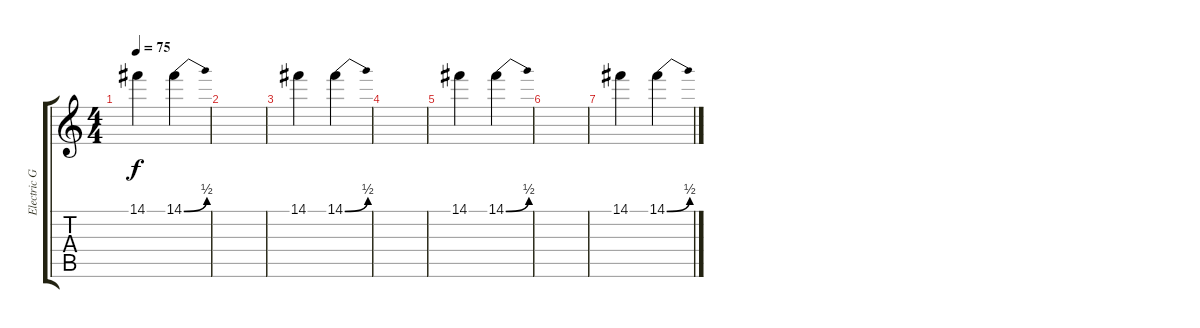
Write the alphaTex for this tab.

\track ("Electric Guitar 3" "Electric G") {instrument overdrivenguitar}
\staff {score tabs}
\tuning (E4 B3 G3 D3 A2 E2) {hide}
\ts (4 4)
\tempo 75
\clef g2
\ks c
14.1.4{dy f} 14.1{be (bend 0 0 60 2)}.4 |
|
14.1.4 14.1{be (bend 0 0 60 2)}.4 |
|
14.1.4 14.1{be (bend 0 0 60 2)}.4 |
|
14.1.4 14.1{be (bend 0 0 60 2)}.4
